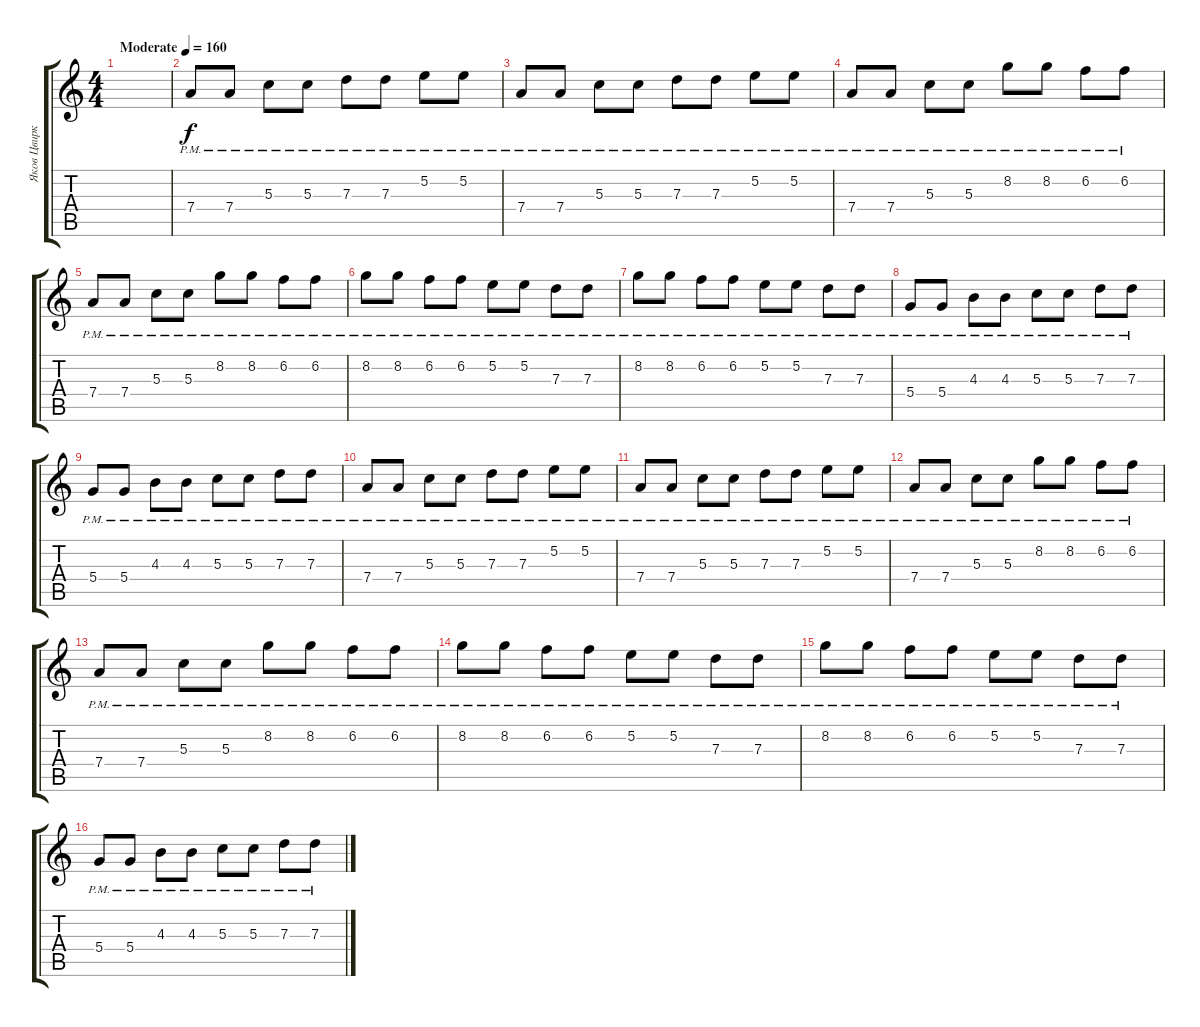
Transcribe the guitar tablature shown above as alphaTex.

\track ("Яков Цвиркунов" "Яков Цвирк") {instrument distortionguitar}
\staff {score tabs}
\tuning (E4 B3 G3 D3 A2 E2) {hide}
\ts (4 4)
\tempo (160 "Moderate")
\clef g2
\ks c
|
7.4{pm}.8 7.4{pm}.8 5.3{pm}.8 5.3{pm}.8 7.3{pm}.8 7.3{pm}.8 5.2{pm}.8 5.2{pm}.8 |
7.4{pm}.8 7.4{pm}.8 5.3{pm}.8 5.3{pm}.8 7.3{pm}.8 7.3{pm}.8 5.2{pm}.8 5.2{pm}.8 |
7.4{pm}.8 7.4{pm}.8 5.3{pm}.8 5.3{pm}.8 8.2{pm}.8 8.2{pm}.8 6.2{pm}.8 6.2{pm}.8 |
7.4{pm}.8 7.4{pm}.8 5.3{pm}.8 5.3{pm}.8 8.2{pm}.8 8.2{pm}.8 6.2{pm}.8 6.2{pm}.8 |
8.2{pm}.8 8.2{pm}.8 6.2{pm}.8 6.2{pm}.8 5.2{pm}.8 5.2{pm}.8 7.3{pm}.8 7.3{pm}.8 |
8.2{pm}.8 8.2{pm}.8 6.2{pm}.8 6.2{pm}.8 5.2{pm}.8 5.2{pm}.8 7.3{pm}.8 7.3{pm}.8 |
5.4{pm}.8 5.4{pm}.8 4.3{pm}.8 4.3{pm}.8 5.3{pm}.8 5.3{pm}.8 7.3{pm}.8 7.3{pm}.8 |
5.4{pm}.8 5.4{pm}.8 4.3{pm}.8 4.3{pm}.8 5.3{pm}.8 5.3{pm}.8 7.3{pm}.8 7.3{pm}.8 |
7.4{pm}.8 7.4{pm}.8 5.3{pm}.8 5.3{pm}.8 7.3{pm}.8 7.3{pm}.8 5.2{pm}.8 5.2{pm}.8 |
7.4{pm}.8 7.4{pm}.8 5.3{pm}.8 5.3{pm}.8 7.3{pm}.8 7.3{pm}.8 5.2{pm}.8 5.2{pm}.8 |
7.4{pm}.8 7.4{pm}.8 5.3{pm}.8 5.3{pm}.8 8.2{pm}.8 8.2{pm}.8 6.2{pm}.8 6.2{pm}.8 |
7.4{pm}.8 7.4{pm}.8 5.3{pm}.8 5.3{pm}.8 8.2{pm}.8 8.2{pm}.8 6.2{pm}.8 6.2{pm}.8 |
8.2{pm}.8 8.2{pm}.8 6.2{pm}.8 6.2{pm}.8 5.2{pm}.8 5.2{pm}.8 7.3{pm}.8 7.3{pm}.8 |
8.2{pm}.8 8.2{pm}.8 6.2{pm}.8 6.2{pm}.8 5.2{pm}.8 5.2{pm}.8 7.3{pm}.8 7.3{pm}.8 |
5.4{pm}.8 5.4{pm}.8 4.3{pm}.8 4.3{pm}.8 5.3{pm}.8 5.3{pm}.8 7.3{pm}.8 7.3{pm}.8
